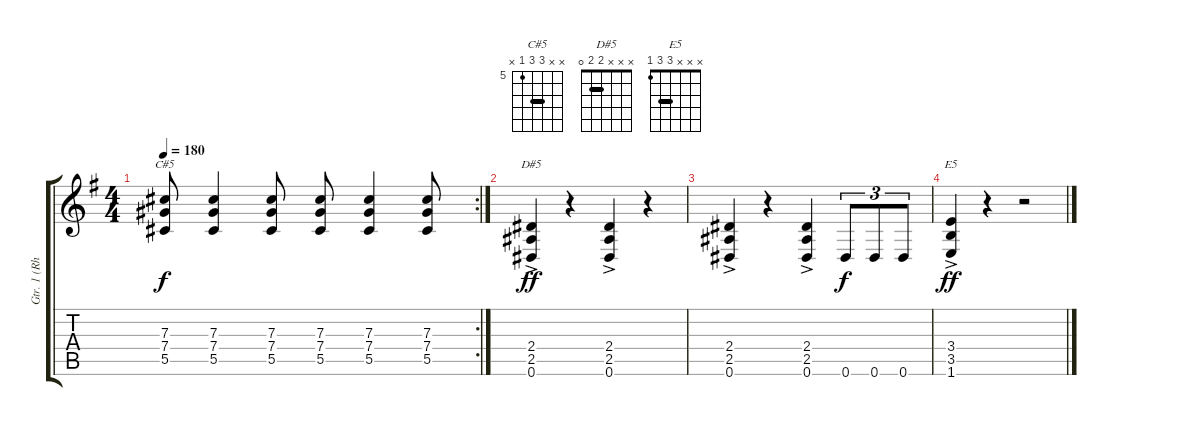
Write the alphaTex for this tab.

\track ("Gtr. 1 (Rhythm)" "Gtr. 1 (Rh") {instrument distortionguitar}
\staff {score tabs}
\tuning (Eb4 Bb3 Gb3 Db3 Ab2 Eb2) {hide}
\chord ("C#5" x x 7 7 5 x) {firstfret 5 barre 7}
\chord ("D#5" x x x 2 2 0) {barre 2}
\chord ("E5" x x x 3 3 1) {barre 3}
\rc 2
\ts (4 4)
\tempo 180
\clef g2
\ks g
(7.3 7.4 5.5).8{ch "C#5" dy f} (7.3 7.4 5.5).4 (7.3 7.4 5.5).8 (7.3 7.4 5.5).8 (7.3 7.4 5.5).4 (7.3 7.4 5.5).8 |
(2.4{ac} 2.5{ac} 0.6{ac}).4{ch "D#5" dy ff} r.4 (2.4{ac} 2.5{ac} 0.6{ac}).4 r.4 |
(2.4{ac} 2.5{ac} 0.6{ac}).4 r.4 (2.4{ac} 2.5{ac} 0.6{ac}).4 0.6.8{tu (3 2) dy f} 0.6.8{tu (3 2)} 0.6.8{tu (3 2)} |
(3.4{ac} 3.5{ac} 1.6{ac}).4{ch "E5" dy ff} r.4 r.2
